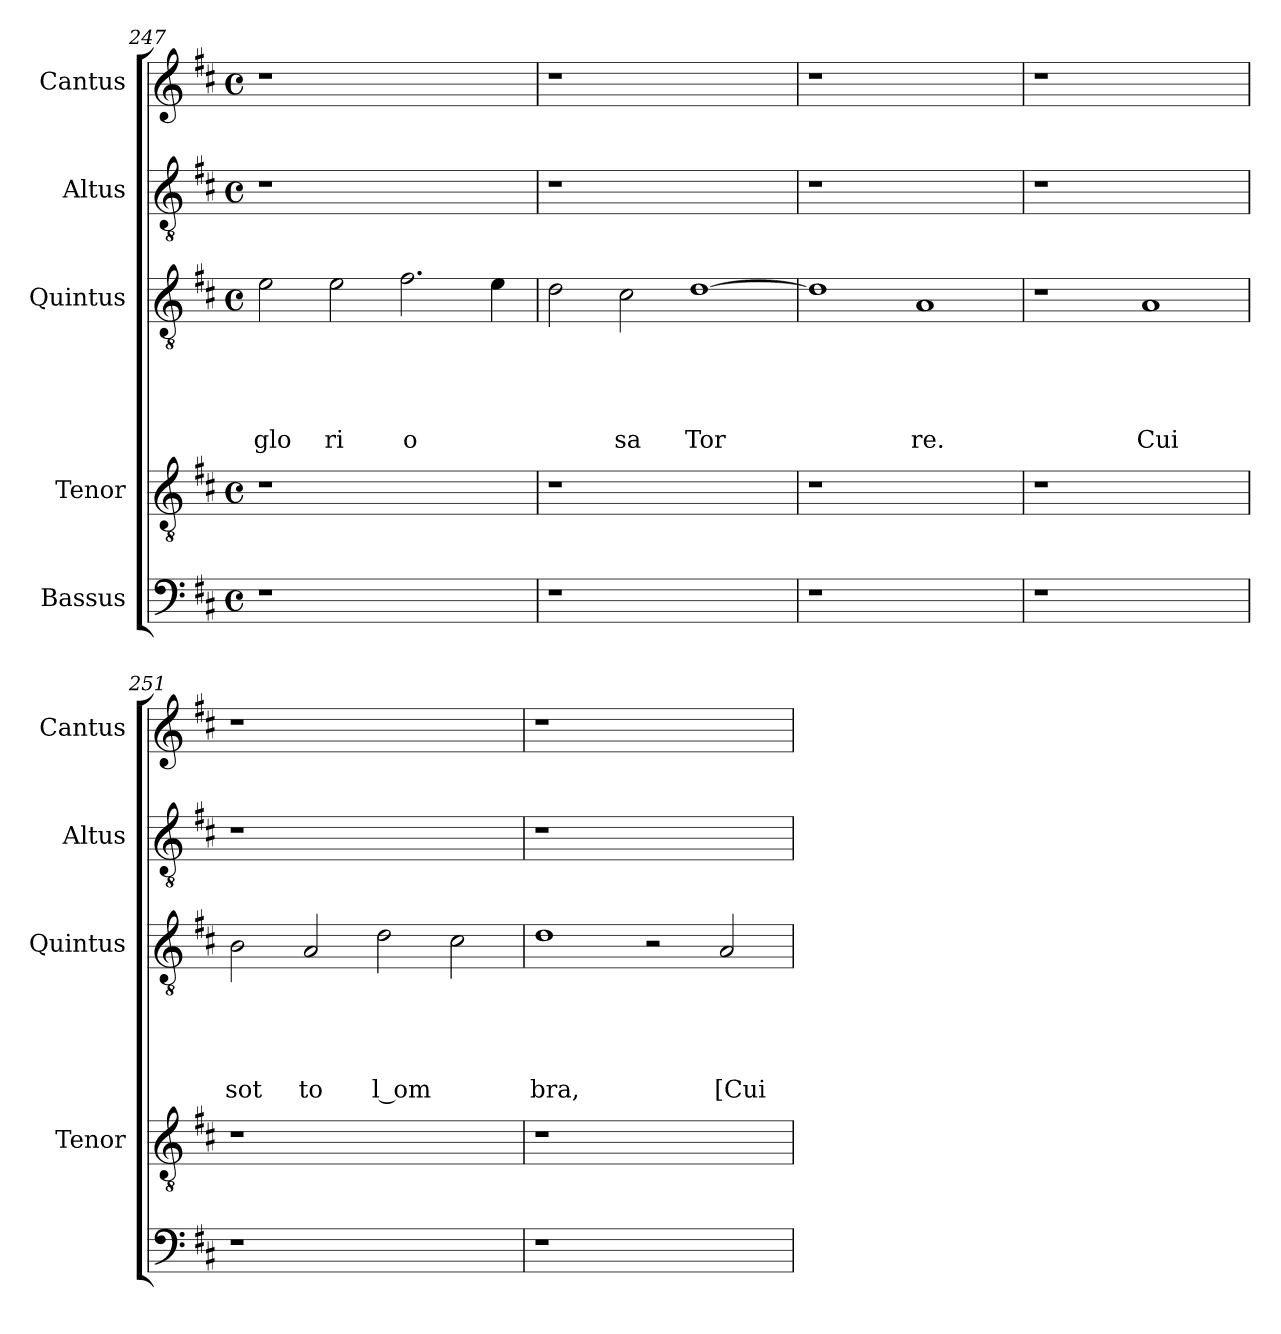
**kern	**kern	**kern	**text	**text	**text	**text	**text	**kern	**kern
*part5	*part4	*part3	*part3	*part3	*part3	*part3	*part3	*part2	*part1
*staff5	*staff4	*staff3	*staff3	*staff3	*staff3	*staff3	*staff3	*staff2	*staff1
*I"Bassus	*I"Tenor	*I"Quintus	*	*	*	*	*	*I"Altus	*I"Cantus
*	*I'Tenor	*I'Quintus	*	*	*	*	*	*I'Altus	*I'Cantus
*clefF4	*clefGv2	*clefGv2	*	*	*	*	*	*clefGv2	*clefG2
*k[f#c#]	*k[f#c#]	*k[f#c#]	*	*	*	*	*	*k[f#c#]	*k[f#c#]
*D:	*D:	*D:	*	*	*	*	*	*D:	*D:
*M4/4	*M4/4	*M4/4	*	*	*	*	*	*M4/4	*M4/4
*met(c)	*met(c)	*met(c)	*	*	*	*	*	*met(c)	*met(c)
=247	=247	=247	=247	=247	=247	=247	=247	=247	=247
!	!	!	!	!	!	!	!LO:LY:b	!	!
1r	1r	2e\	.	.	.	.	glo	1r	1r
!	!	!	!	!	!	!	!LO:LY:b	!	!
.	.	2e\	.	.	.	.	ri	.	.
!	!	!	!	!	!	!	!LO:LY:b	!	!
1ryy	1ryy	2.f#\	.	.	.	.	o	1ryy	1ryy
.	.	4e\	.	.	.	.	.	.	.
=248	=248	=248	=248	=248	=248	=248	=248	=248	=248
1r	1r	2d\	.	.	.	.	.	1r	1r
!	!	!	!	!	!	!	!LO:LY:b	!	!
.	.	2c#\	.	.	.	.	sa	.	.
!	!	!	!	!	!	!	!LO:LY:b	!	!
1ryy	1ryy	[>1d	.	.	.	.	Tor	1ryy	1ryy
=249	=249	=249	=249	=249	=249	=249	=249	=249	=249
1r	1r	1d]	.	.	.	.	.	1r	1r
!	!	!	!	!	!	!	!LO:LY:b	!	!
1ryy	1ryy	1A	.	.	.	.	re.	1ryy	1ryy
=250	=250	=250	=250	=250	=250	=250	=250	=250	=250
1r	1r	1r	.	.	.	.	.	1r	1r
!	!	!	!	!	!	!	!LO:LY:b	!	!
1ryy	1ryy	1A	.	.	.	.	Cui	1ryy	1ryy
=251	=251	=251	=251	=251	=251	=251	=251	=251	=251
!	!	!	!	!	!	!	!LO:LY:b	!	!
1r	1r	2B\	.	.	.	.	sot	1r	1r
!	!	!	!	!	!	!	!LO:LY:b	!	!
.	.	2A/	.	.	.	.	to	.	.
!	!	!	!	!	!	!	!LO:LY:b:rj	!	!
1ryy	1ryy	2d\	.	.	.	.	l om	1ryy	1ryy
.	.	2c#\	.	.	.	.	.	.	.
=252	=252	=252	=252	=252	=252	=252	=252	=252	=252
!	!	!	!	!	!	!	!LO:LY:b	!	!
1r	1r	1d	.	.	.	.	bra,	1r	1r
1ryy	1ryy	2r	.	.	.	.	.	1ryy	1ryy
!	!	!	!	!	!	!	!LO:LY:b	!	!
.	.	2A/	.	.	.	.	[Cui	.	.
=	=	=	=	=	=	=	=	=	=
*-	*-	*-	*-	*-	*-	*-	*-	*-	*-
